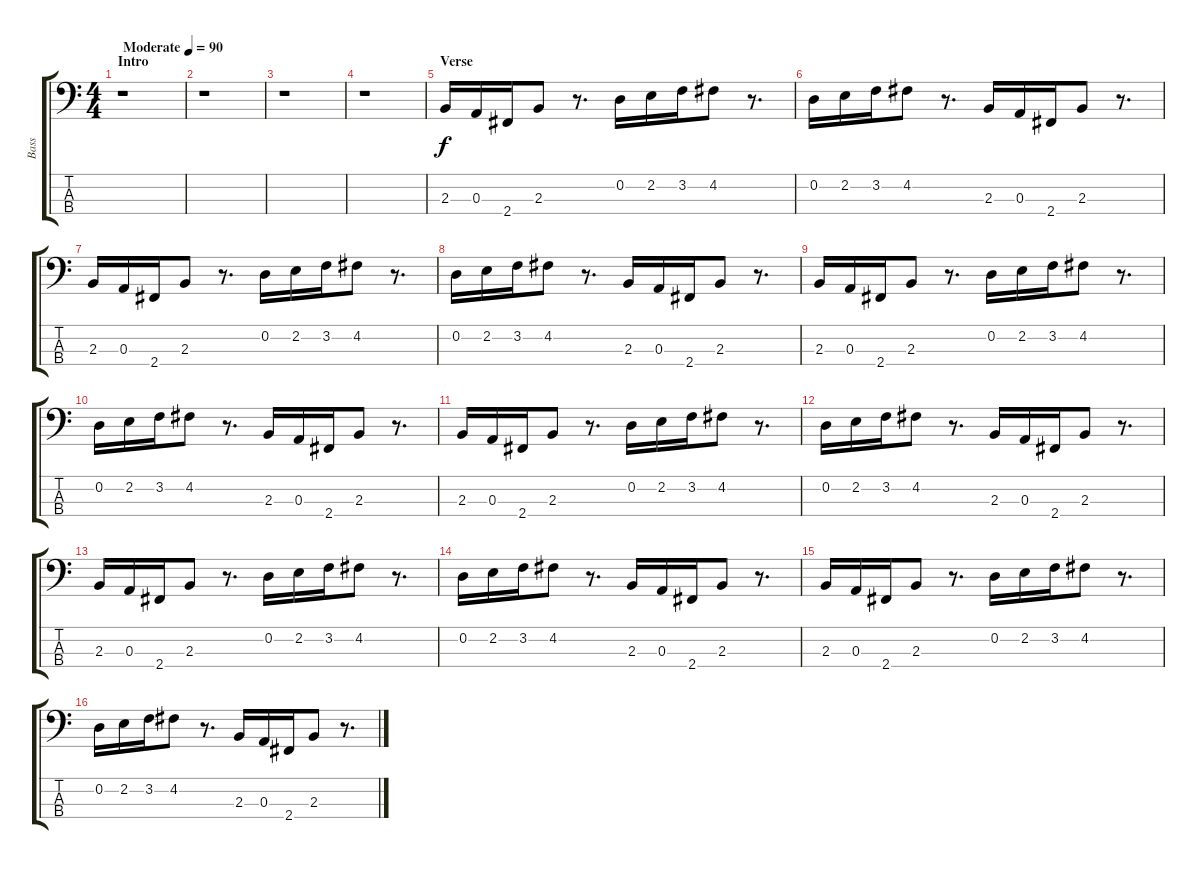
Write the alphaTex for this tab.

\track ("Bass" "Bass") {instrument electricbassfinger}
\staff {score tabs}
\tuning (G2 D2 A1 E1) {hide}
\ts (4 4)
\section ("" "Intro")
\tempo (90 "Moderate")
\clef f4
\ks c
r.1{dy f instrument electricbassfinger} |
r.1 |
r.1 |
r.1 |
\section ("" "Verse")
2.3.16 0.3.16 2.4.16 2.3.8 r.8{d} 0.2.16 2.2.16 3.2.16 4.2.8 r.8{d} |
0.2.16 2.2.16 3.2.16 4.2.8 r.8{d} 2.3.16 0.3.16 2.4.16 2.3.8 r.8{d} |
2.3.16 0.3.16 2.4.16 2.3.8 r.8{d} 0.2.16 2.2.16 3.2.16 4.2.8 r.8{d} |
0.2.16 2.2.16 3.2.16 4.2.8 r.8{d} 2.3.16 0.3.16 2.4.16 2.3.8 r.8{d} |
2.3.16 0.3.16 2.4.16 2.3.8 r.8{d} 0.2.16 2.2.16 3.2.16 4.2.8 r.8{d} |
0.2.16 2.2.16 3.2.16 4.2.8 r.8{d} 2.3.16 0.3.16 2.4.16 2.3.8 r.8{d} |
2.3.16 0.3.16 2.4.16 2.3.8 r.8{d} 0.2.16 2.2.16 3.2.16 4.2.8 r.8{d} |
0.2.16 2.2.16 3.2.16 4.2.8 r.8{d} 2.3.16 0.3.16 2.4.16 2.3.8 r.8{d} |
2.3.16 0.3.16 2.4.16 2.3.8 r.8{d} 0.2.16 2.2.16 3.2.16 4.2.8 r.8{d} |
0.2.16 2.2.16 3.2.16 4.2.8 r.8{d} 2.3.16 0.3.16 2.4.16 2.3.8 r.8{d} |
2.3.16 0.3.16 2.4.16 2.3.8 r.8{d} 0.2.16 2.2.16 3.2.16 4.2.8 r.8{d} |
0.2.16 2.2.16 3.2.16 4.2.8 r.8{d} 2.3.16 0.3.16 2.4.16 2.3.8 r.8{d}
